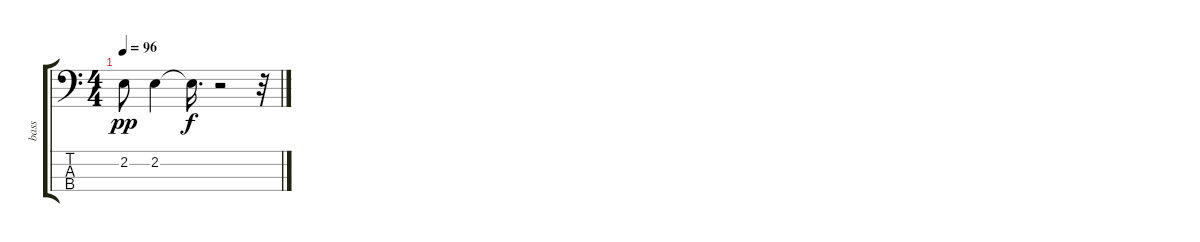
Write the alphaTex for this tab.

\track ("bass" "bass") {instrument electricbassfinger}
\staff {score tabs}
\tuning (G2 D2 A1 E1) {hide}
\ts (4 4)
\tempo 96
\clef f4
\ks c
2.2.8{dy pp} 2.2.4 2.2{t}.16{d dy f} r.2 r.32
